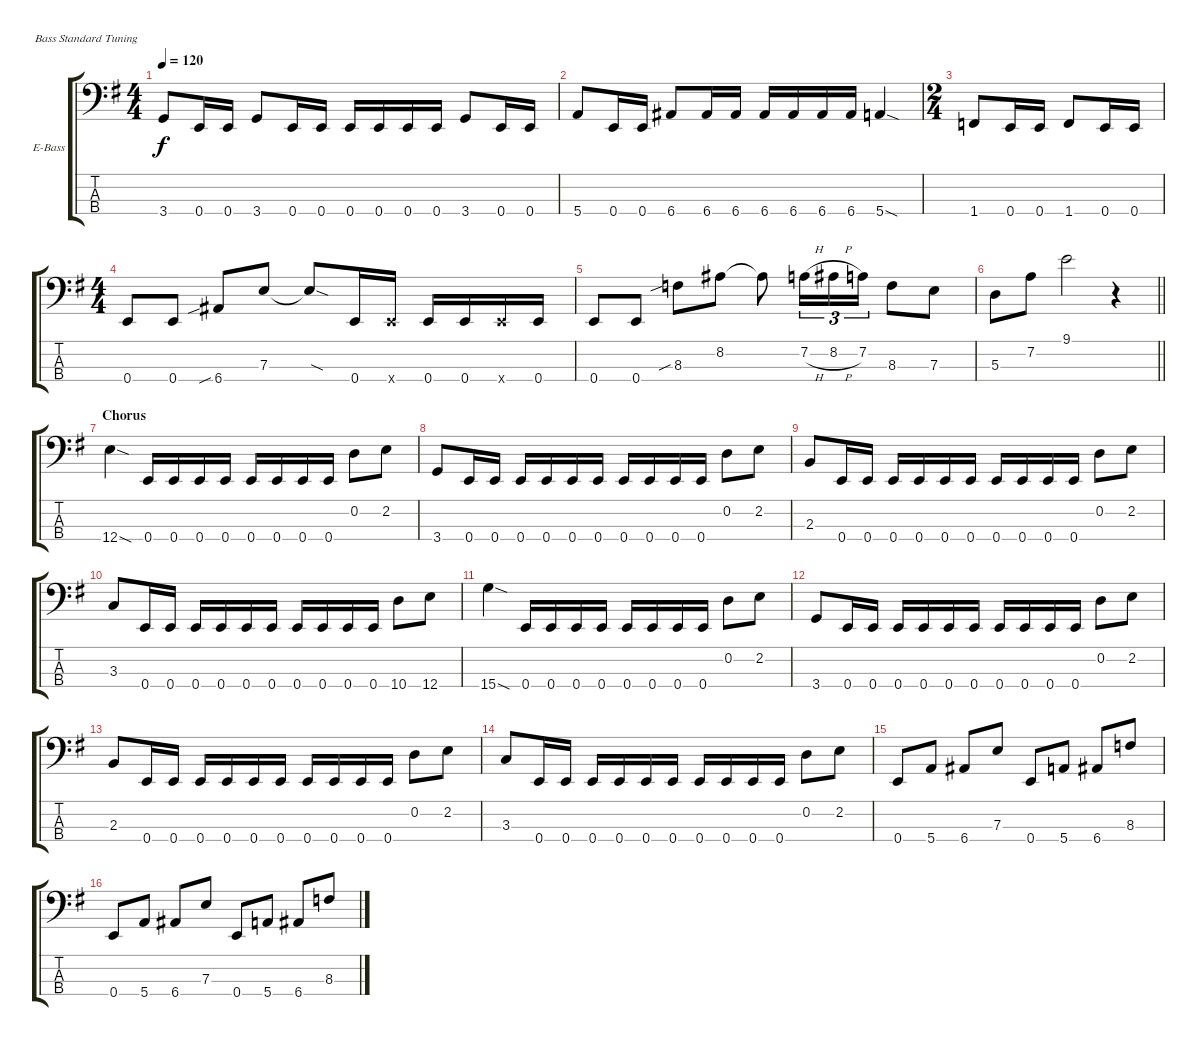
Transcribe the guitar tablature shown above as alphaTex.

\defaultSystemsLayout 4
\bracketExtendMode groupsimilarinstruments
\firstSystemTrackNameOrientation horizontal
\otherSystemsTrackNameOrientation horizontal
\track ("Bass" "E-Bass") {instrument electricbassfinger}
\staff {score tabs}
\tuning (G2 D2 A1 E1)
\ts (4 4)
\tempo 120
\clef f4
\scale
0.244094
\ks g
3.4.8{dy f} 0.4.16 0.4.16 3.4.8 0.4.16 0.4.16 0.4.16 0.4.16 0.4.16 0.4.16 3.4.8 0.4.16 0.4.16 |
\scale
0.244094 5.4.8 0.4.16 0.4.16 6.4.8 6.4.16 6.4.16 6.4.16 6.4.16 6.4.16 6.4.16 5.4{sod}.4 |
\ts (2 4)
\scale
0.511811 1.4.8 0.4.16 0.4.16 1.4.8 0.4.16 0.4.16 |
\ts (4 4)
\scale
0.511811 0.4.8 0.4.8 6.4{sib}.8 7.3.8 7.3{sod t}.8 0.4.16 0.4{x}.16 0.4.16 0.4.16 0.4{x}.16 0.4.16 |
\scale
0.244094 0.4.8 0.4.8 8.3{sib}.8 8.2.8 8.2{t}.8 7.2{h}.16{tu (3 2)} 8.2{h}.16{tu (3 2)} 7.2.16{tu (3 2)} 8.3.8 7.3.8 |
\scale
0.333333
\barLineRight lightlight
5.3.8 7.2.8 9.1.2 r.4 |
\section ("" "Chorus")
\scale
0.333333 12.4{sod}.4 0.4.16 0.4.16 0.4.16 0.4.16 0.4.16 0.4.16 0.4.16 0.4.16 0.2.8 2.2.8 |
\scale
0.333333 3.4.8 0.4.16 0.4.16 0.4.16 0.4.16 0.4.16 0.4.16 0.4.16 0.4.16 0.4.16 0.4.16 0.2.8 2.2.8 |
\scale
0.333333 2.3.8 0.4.16 0.4.16 0.4.16 0.4.16 0.4.16 0.4.16 0.4.16 0.4.16 0.4.16 0.4.16 0.2.8 2.2.8 |
\scale
0.333333 3.3.8 0.4.16 0.4.16 0.4.16 0.4.16 0.4.16 0.4.16 0.4.16 0.4.16 0.4.16 0.4.16 10.4.8 12.4.8 |
\scale
0.333333 15.4{sod}.4 0.4.16 0.4.16 0.4.16 0.4.16 0.4.16 0.4.16 0.4.16 0.4.16 0.2.8 2.2.8 |
\scale
0.333333 3.4.8 0.4.16 0.4.16 0.4.16 0.4.16 0.4.16 0.4.16 0.4.16 0.4.16 0.4.16 0.4.16 0.2.8 2.2.8 |
\scale
0.333333 2.3.8 0.4.16 0.4.16 0.4.16 0.4.16 0.4.16 0.4.16 0.4.16 0.4.16 0.4.16 0.4.16 0.2.8 2.2.8 |
\scale
0.333333 3.3.8 0.4.16 0.4.16 0.4.16 0.4.16 0.4.16 0.4.16 0.4.16 0.4.16 0.4.16 0.4.16 0.2.8 2.2.8 |
\scale
0.333333 0.4.8 5.4.8 6.4.8 7.3.8 0.4.8 5.4.8 6.4.8 8.3.8 |
\scale
0.333333 0.4.8 5.4.8 6.4.8 7.3.8 0.4.8 5.4.8 6.4.8 8.3.8
